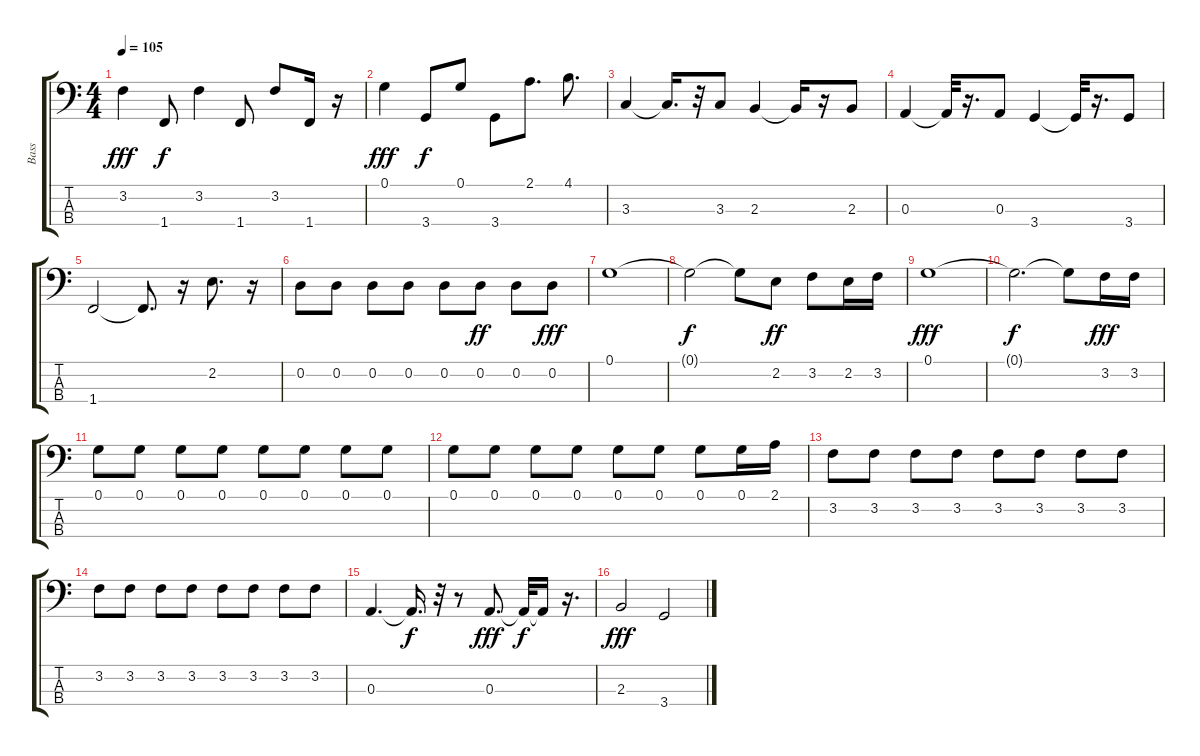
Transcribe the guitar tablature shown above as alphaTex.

\track ("Bass" "Bass") {instrument electricbassfinger}
\staff {score tabs}
\tuning (G2 D2 A1 E1) {hide}
\ts (4 4)
\tempo 105
\clef f4
\ks c
3.2.4{dy fff} 1.4.8{dy f} 3.2.4 1.4.8 3.2.8 1.4.16 r.16 |
0.1.4{dy fff} 3.4.8{dy f} 0.1.8 3.4.8 2.1.8{d} 4.1.8{d} |
3.3.4 3.3{t}.16{d} r.32 3.3.8 2.3.4 2.3{t}.16 r.16 2.3.8 |
0.3.4 0.3{t}.32 r.16{d} 0.3.8 3.4.4 3.4{t}.32 r.16{d} 3.4.8 |
1.4.2 1.4{t}.8{d} r.16 2.2.8{d} r.16 |
0.2.8 0.2.8 0.2.8 0.2.8 0.2.8 0.2.8{dy ff} 0.2.8 0.2.8{dy fff} |
0.1.1 |
0.1{t}.2{dy f} 0.1{t}.8 2.2.8{dy ff} 3.2.8 2.2.16 3.2.16 |
0.1.1{dy fff} |
0.1{t}.2{d dy f} 0.1{t}.8 3.2.16{dy fff} 3.2.16 |
0.1.8 0.1.8 0.1.8 0.1.8 0.1.8 0.1.8 0.1.8 0.1.8 |
0.1.8 0.1.8 0.1.8 0.1.8 0.1.8 0.1.8 0.1.8 0.1.16 2.1.16 |
3.2.8 3.2.8 3.2.8 3.2.8 3.2.8 3.2.8 3.2.8 3.2.8 |
3.2.8 3.2.8 3.2.8 3.2.8 3.2.8 3.2.8 3.2.8 3.2.8 |
0.3.4{d} 0.3{t}.16{d dy f} r.32 r.8 0.3.8{d dy fff} 0.3{t}.32{dy f} 0.3{t}.16 r.16{d} |
2.3.2{dy fff} 3.4.2
